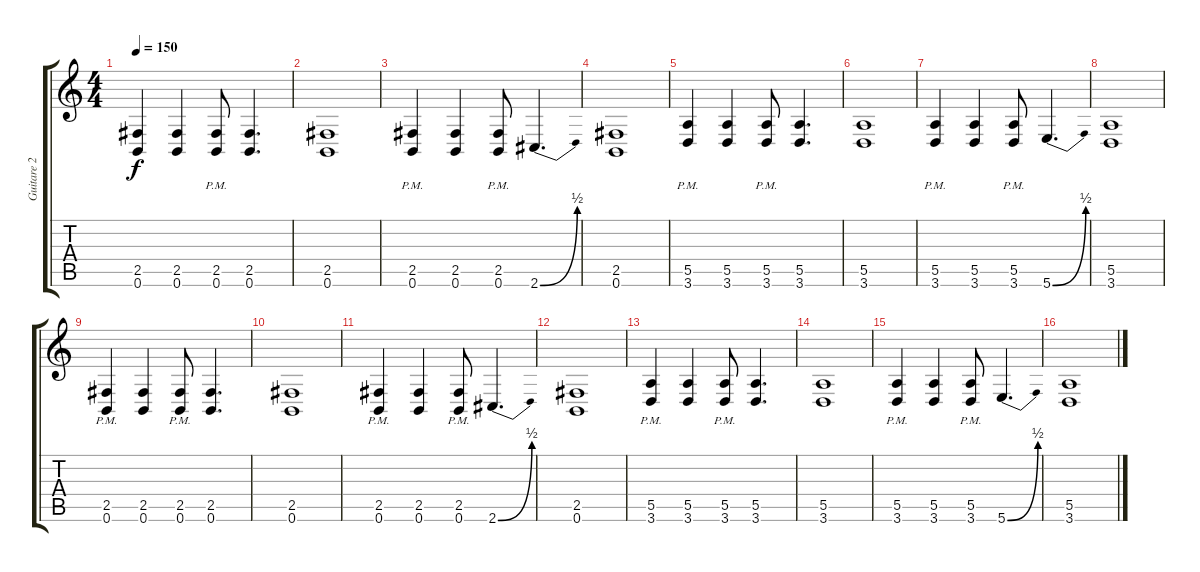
\track ("Guitare 2" "Guitare 2") {instrument distortionguitar}
\staff {score tabs}
\tuning (B3 Gb3 D3 A2 E2 B1) {hide}
\ts (4 4)
\tempo 150
\clef g2
\ks c
(2.5 0.6).4{dy f} (2.5 0.6).4 (2.5{pm} 0.6{pm}).8 (2.5 0.6).4{d} |
(2.5 0.6).1 |
(2.5{pm} 0.6{pm}).4 (2.5 0.6).4 (2.5{pm} 0.6{pm}).8 2.6{be (bend 0 0 60 2)}.4{d} |
(2.5 0.6).1 |
(5.5{pm} 3.6{pm}).4 (5.5 3.6).4 (5.5{pm} 3.6{pm}).8 (5.5 3.6).4{d} |
(5.5 3.6).1 |
(5.5{pm} 3.6{pm}).4 (5.5 3.6).4 (5.5{pm} 3.6{pm}).8 5.6{be (bend 0 0 60 2)}.4{d} |
(5.5 3.6).1 |
(2.5{pm} 0.6{pm}).4 (2.5 0.6).4 (2.5{pm} 0.6{pm}).8 (2.5 0.6).4{d} |
(2.5 0.6).1 |
(2.5{pm} 0.6{pm}).4 (2.5 0.6).4 (2.5{pm} 0.6{pm}).8 2.6{be (bend 0 0 60 2)}.4{d} |
(2.5 0.6).1 |
(5.5{pm} 3.6{pm}).4 (5.5 3.6).4 (5.5{pm} 3.6{pm}).8 (5.5 3.6).4{d} |
(5.5 3.6).1 |
(5.5{pm} 3.6{pm}).4 (5.5 3.6).4 (5.5{pm} 3.6{pm}).8 5.6{be (bend 0 0 60 2)}.4{d} |
(5.5 3.6).1
